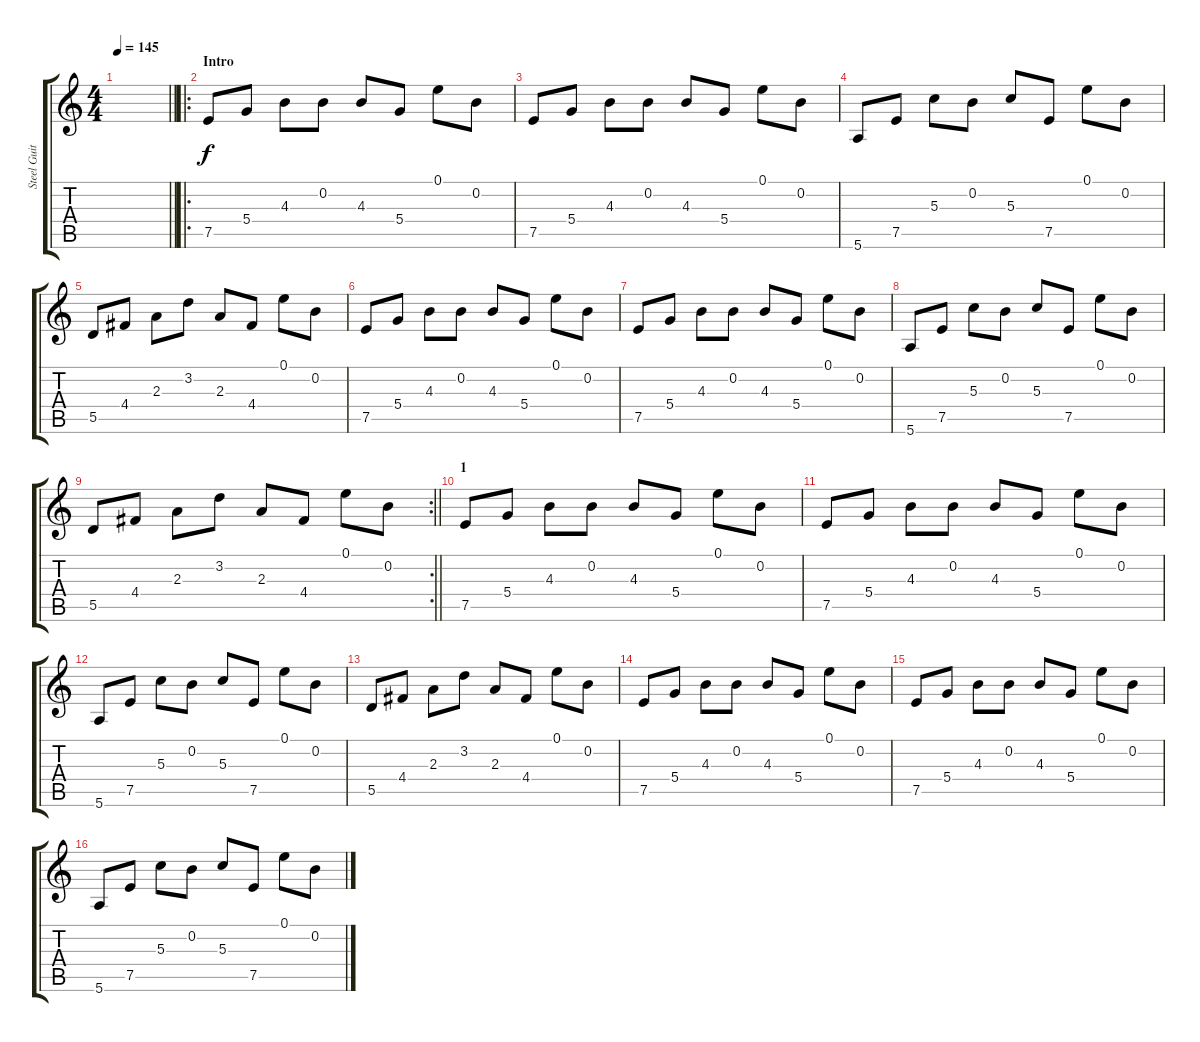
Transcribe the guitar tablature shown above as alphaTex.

\track ("Steel Guitar" "Steel Guit") {instrument acousticguitarsteel}
\staff {score tabs}
\tuning (E4 B3 G3 D3 A2 E2) {hide}
\ts (4 4)
\tempo 145
\clef g2
\barLineRight lightlight
\ks c
|
\ro
\section ("" "Intro")
7.5.8 5.4.8 4.3.8 0.2.8 4.3.8 5.4.8 0.1.8 0.2.8 |
7.5.8 5.4.8 4.3.8 0.2.8 4.3.8 5.4.8 0.1.8 0.2.8 |
5.6.8 7.5.8 5.3.8 0.2.8 5.3.8 7.5.8 0.1.8 0.2.8 |
5.5.8 4.4.8 2.3.8 3.2.8 2.3.8 4.4.8 0.1.8 0.2.8 |
7.5.8 5.4.8 4.3.8 0.2.8 4.3.8 5.4.8 0.1.8 0.2.8 |
7.5.8 5.4.8 4.3.8 0.2.8 4.3.8 5.4.8 0.1.8 0.2.8 |
5.6.8 7.5.8 5.3.8 0.2.8 5.3.8 7.5.8 0.1.8 0.2.8 |
\rc 2
\barLineRight lightlight
5.5.8 4.4.8 2.3.8 3.2.8 2.3.8 4.4.8 0.1.8 0.2.8 |
\section ("" "1")
7.5.8 5.4.8 4.3.8 0.2.8 4.3.8 5.4.8 0.1.8 0.2.8 |
7.5.8 5.4.8 4.3.8 0.2.8 4.3.8 5.4.8 0.1.8 0.2.8 |
5.6.8 7.5.8 5.3.8 0.2.8 5.3.8 7.5.8 0.1.8 0.2.8 |
5.5.8 4.4.8 2.3.8 3.2.8 2.3.8 4.4.8 0.1.8 0.2.8 |
7.5.8 5.4.8 4.3.8 0.2.8 4.3.8 5.4.8 0.1.8 0.2.8 |
7.5.8 5.4.8 4.3.8 0.2.8 4.3.8 5.4.8 0.1.8 0.2.8 |
5.6.8 7.5.8 5.3.8 0.2.8 5.3.8 7.5.8 0.1.8 0.2.8
